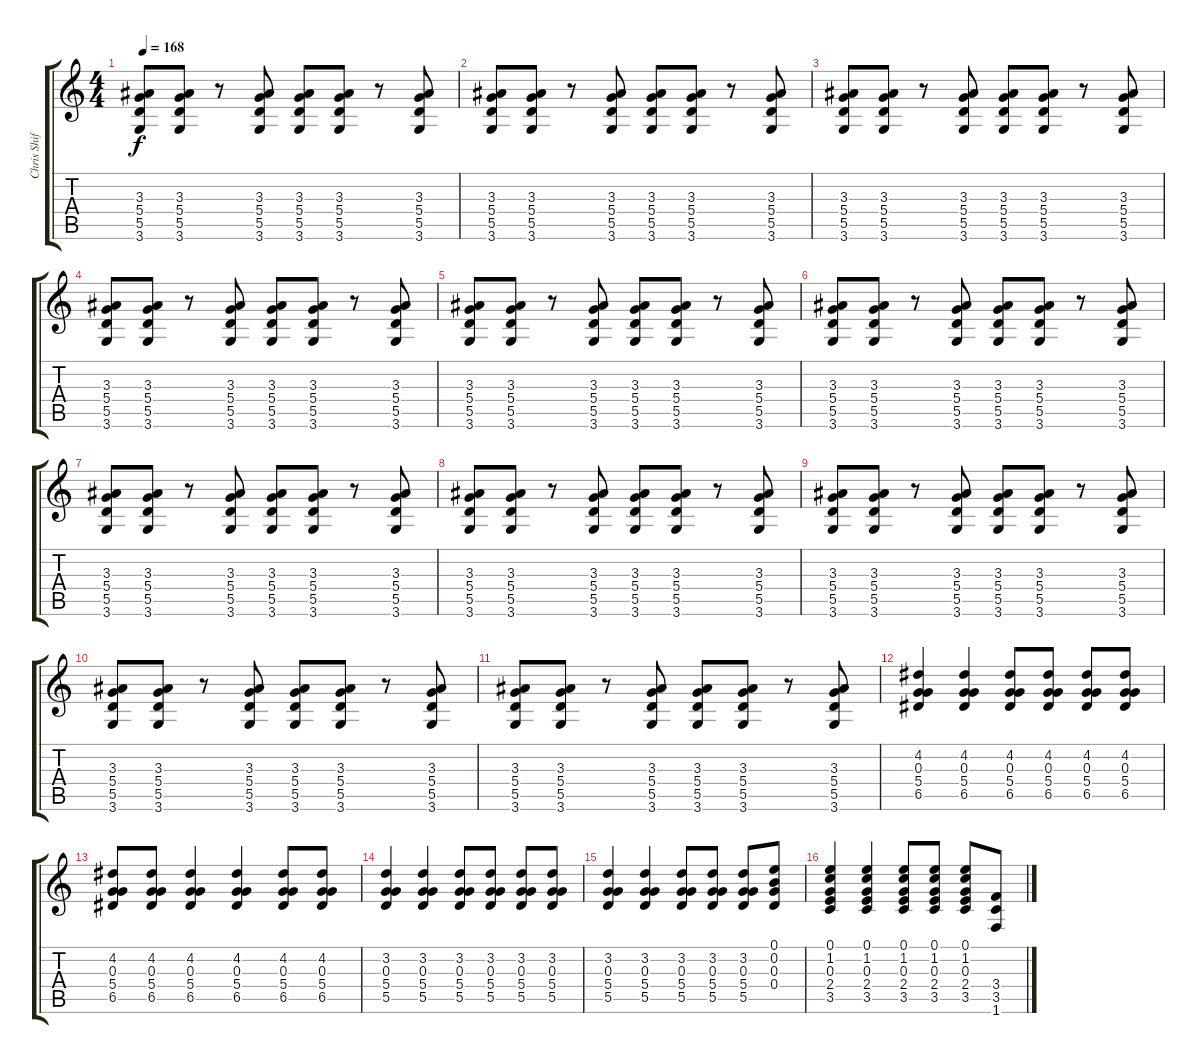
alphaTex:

\track ("Chris Shiflett" "Chris Shif") {instrument distortionguitar}
\staff {score tabs}
\tuning (E4 B3 G3 D3 A2 E2) {hide}
\ts (4 4)
\tempo 168
\clef g2
\ks c
(3.3 5.4 5.5 3.6).8{dy f} (3.3 5.4 5.5 3.6).8 r.8 (3.3 5.4 5.5 3.6).8 (3.3 5.4 5.5 3.6).8 (3.3 5.4 5.5 3.6).8 r.8 (3.3 5.4 5.5 3.6).8 |
(3.3 5.4 5.5 3.6).8 (3.3 5.4 5.5 3.6).8 r.8 (3.3 5.4 5.5 3.6).8 (3.3 5.4 5.5 3.6).8 (3.3 5.4 5.5 3.6).8 r.8 (3.3 5.4 5.5 3.6).8 |
(3.3 5.4 5.5 3.6).8 (3.3 5.4 5.5 3.6).8 r.8 (3.3 5.4 5.5 3.6).8 (3.3 5.4 5.5 3.6).8 (3.3 5.4 5.5 3.6).8 r.8 (3.3 5.4 5.5 3.6).8 |
(3.3 5.4 5.5 3.6).8 (3.3 5.4 5.5 3.6).8 r.8 (3.3 5.4 5.5 3.6).8 (3.3 5.4 5.5 3.6).8 (3.3 5.4 5.5 3.6).8 r.8 (3.3 5.4 5.5 3.6).8 |
(3.3 5.4 5.5 3.6).8 (3.3 5.4 5.5 3.6).8 r.8 (3.3 5.4 5.5 3.6).8 (3.3 5.4 5.5 3.6).8 (3.3 5.4 5.5 3.6).8 r.8 (3.3 5.4 5.5 3.6).8 |
(3.3 5.4 5.5 3.6).8 (3.3 5.4 5.5 3.6).8 r.8 (3.3 5.4 5.5 3.6).8 (3.3 5.4 5.5 3.6).8 (3.3 5.4 5.5 3.6).8 r.8 (3.3 5.4 5.5 3.6).8 |
(3.3 5.4 5.5 3.6).8 (3.3 5.4 5.5 3.6).8 r.8 (3.3 5.4 5.5 3.6).8 (3.3 5.4 5.5 3.6).8 (3.3 5.4 5.5 3.6).8 r.8 (3.3 5.4 5.5 3.6).8 |
(3.3 5.4 5.5 3.6).8 (3.3 5.4 5.5 3.6).8 r.8 (3.3 5.4 5.5 3.6).8 (3.3 5.4 5.5 3.6).8 (3.3 5.4 5.5 3.6).8 r.8 (3.3 5.4 5.5 3.6).8 |
(3.3 5.4 5.5 3.6).8 (3.3 5.4 5.5 3.6).8 r.8 (3.3 5.4 5.5 3.6).8 (3.3 5.4 5.5 3.6).8 (3.3 5.4 5.5 3.6).8 r.8 (3.3 5.4 5.5 3.6).8 |
(3.3 5.4 5.5 3.6).8 (3.3 5.4 5.5 3.6).8 r.8 (3.3 5.4 5.5 3.6).8 (3.3 5.4 5.5 3.6).8 (3.3 5.4 5.5 3.6).8 r.8 (3.3 5.4 5.5 3.6).8 |
(3.3 5.4 5.5 3.6).8 (3.3 5.4 5.5 3.6).8 r.8 (3.3 5.4 5.5 3.6).8 (3.3 5.4 5.5 3.6).8 (3.3 5.4 5.5 3.6).8 r.8 (3.3 5.4 5.5 3.6).8 |
(4.2 0.3 5.4 6.5).4 (4.2 0.3 5.4 6.5).4 (4.2 0.3 5.4 6.5).8 (4.2 0.3 5.4 6.5).8 (4.2 0.3 5.4 6.5).8 (4.2 0.3 5.4 6.5).8 |
(4.2 0.3 5.4 6.5).8 (4.2 0.3 5.4 6.5).8 (4.2 0.3 5.4 6.5).4 (4.2 0.3 5.4 6.5).4 (4.2 0.3 5.4 6.5).8 (4.2 0.3 5.4 6.5).8 |
(3.2 0.3 5.4 5.5).4 (3.2 0.3 5.4 5.5).4 (3.2 0.3 5.4 5.5).8 (3.2 0.3 5.4 5.5).8 (3.2 0.3 5.4 5.5).8 (3.2 0.3 5.4 5.5).8 |
(3.2 0.3 5.4 5.5).4 (3.2 0.3 5.4 5.5).4 (3.2 0.3 5.4 5.5).8 (3.2 0.3 5.4 5.5).8 (3.2 0.3 5.4 5.5).8 (0.1 0.2 0.3 0.4).8 |
(0.1 1.2 0.3 2.4 3.5).4 (0.1 1.2 0.3 2.4 3.5).4 (0.1 1.2 0.3 2.4 3.5).8 (0.1 1.2 0.3 2.4 3.5).8 (0.1 1.2 0.3 2.4 3.5).8 (3.4 3.5 1.6).8
